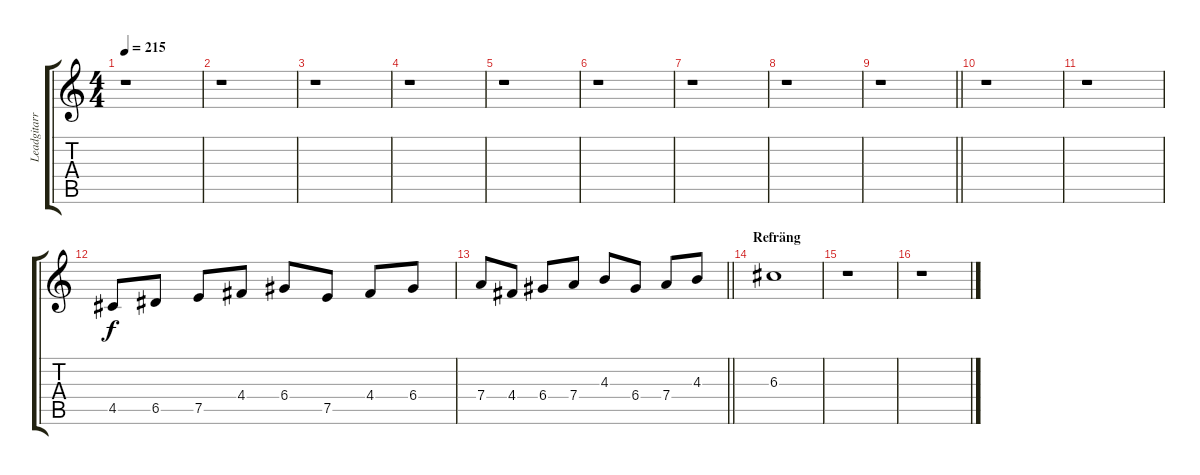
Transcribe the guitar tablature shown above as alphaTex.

\track ("Leadgitarr" "Leadgitarr") {instrument overdrivenguitar}
\staff {score tabs}
\tuning (E4 B3 G3 D3 A2 E2) {hide}
\ts (4 4)
\tempo 215
\clef g2
\ks c
r.1{dy f} |
r.1 |
r.1 |
r.1 |
r.1 |
r.1 |
r.1 |
r.1 |
\barLineRight lightlight
r.1 |
r.1 |
r.1 |
4.5.8{volume 11} 6.5.8 7.5.8 4.4.8 6.4.8 7.5.8 4.4.8 6.4.8 |
\barLineRight lightlight
7.4.8 4.4.8 6.4.8 7.4.8 4.3.8 6.4.8 7.4.8 4.3.8 |
\section ("" "Refräng")
6.3.1 |
r.1 |
r.1
